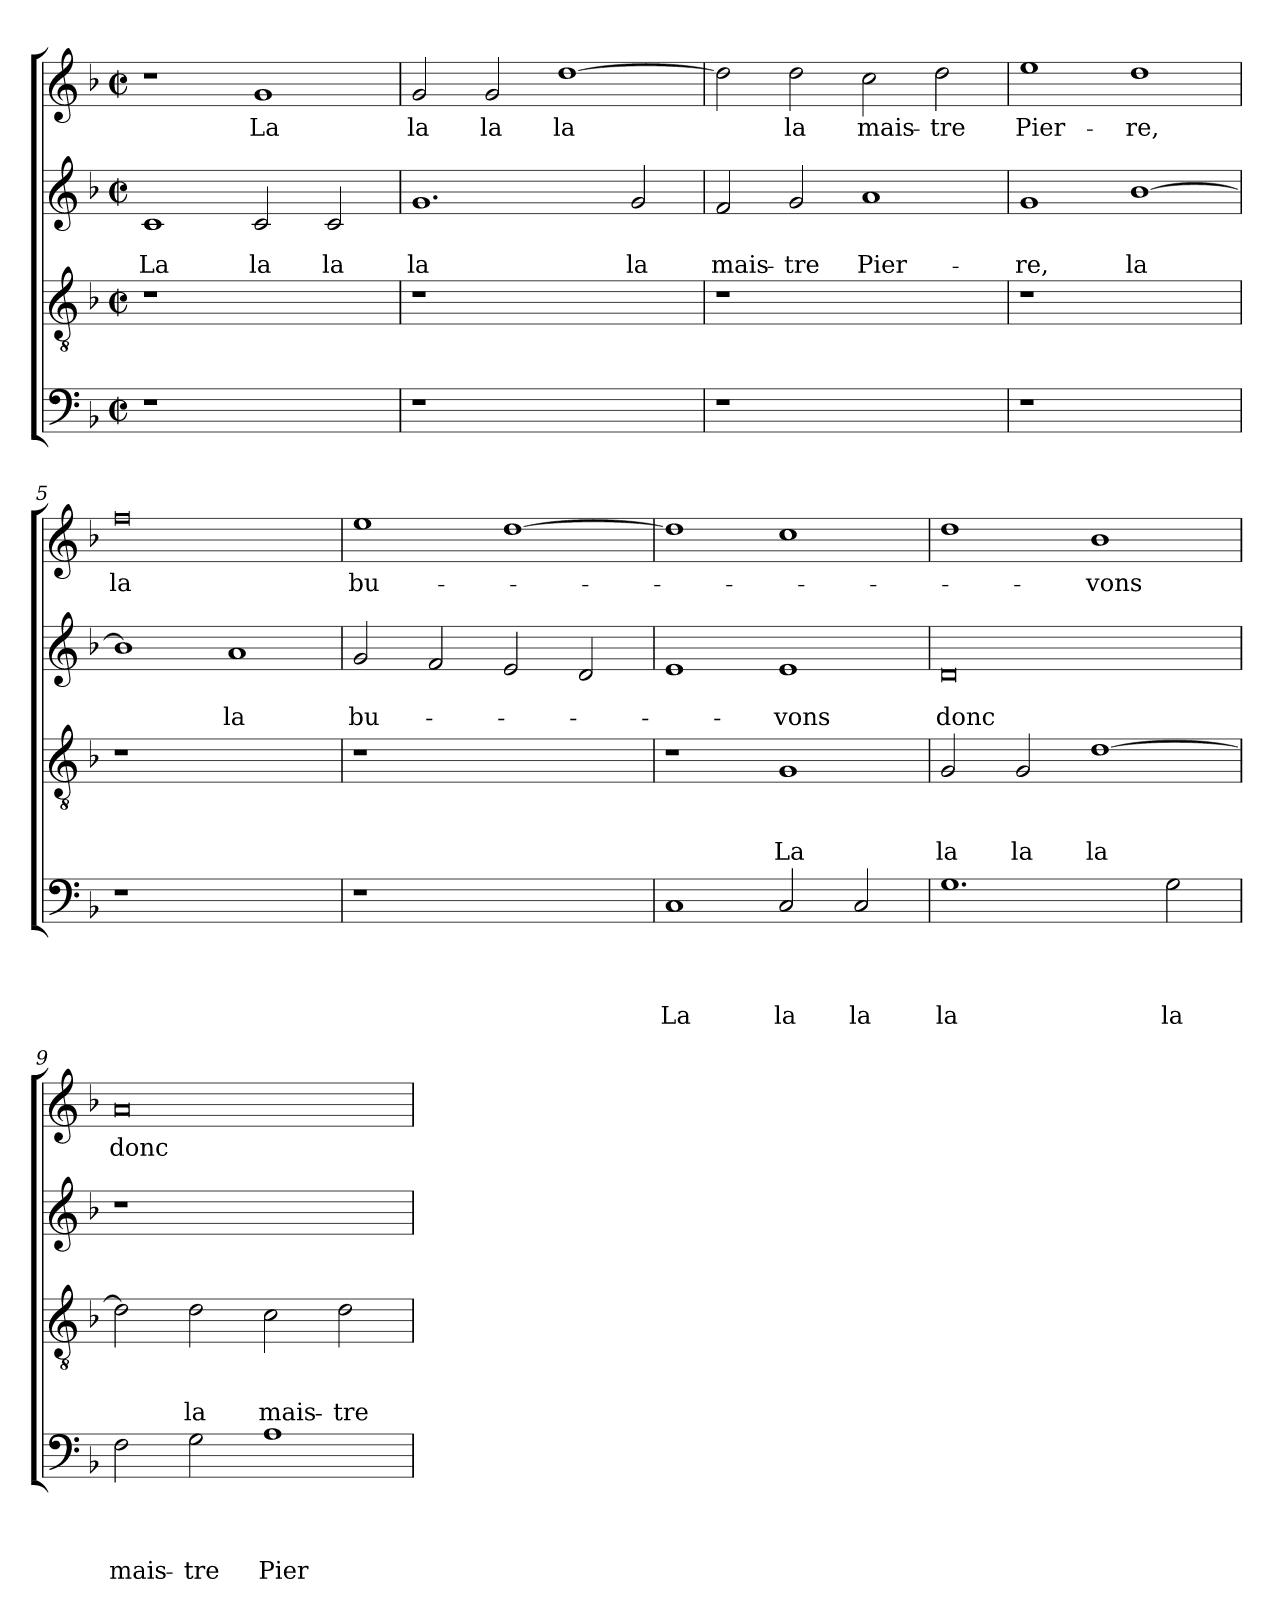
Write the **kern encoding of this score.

**kern	**text	**text	**text	**text	**kern	**text	**text	**text	**kern	**text	**text	**kern	**text
*part4	*part4	*part4	*part4	*part4	*part3	*part3	*part3	*part3	*part2	*part2	*part2	*part1	*part1
*staff4	*staff4	*staff4	*staff4	*staff4	*staff3	*staff3	*staff3	*staff3	*staff2	*staff2	*staff2	*staff1	*staff1
*clefF4	*	*	*	*	*clefGv2	*	*	*	*clefG2	*	*	*clefG2	*
*k[b-]	*	*	*	*	*k[b-]	*	*	*	*k[b-]	*	*	*k[b-]	*
*F:	*	*	*	*	*F:	*	*	*	*F:	*	*	*F:	*
*M2/2	*	*	*	*	*M2/2	*	*	*	*M2/2	*	*	*M2/2	*
*met(c|)	*	*	*	*	*met(c|)	*	*	*	*met(c|)	*	*	*met(c|)	*
=1	=1	=1	=1	=1	=1	=1	=1	=1	=1	=1	=1	=1	=1
1r	.	.	.	.	1r	.	.	.	1c	.	La	1r	.
1ryy	.	.	.	.	1ryy	.	.	.	2c/	.	la	1g	La
.	.	.	.	.	.	.	.	.	2c/	.	la	.	.
=2	=2	=2	=2	=2	=2	=2	=2	=2	=2	=2	=2	=2	=2
1r	.	.	.	.	1r	.	.	.	1.g	.	la	2g/	la
.	.	.	.	.	.	.	.	.	.	.	.	2g/	la
1ryy	.	.	.	.	1ryy	.	.	.	.	.	.	[1dd	la
.	.	.	.	.	.	.	.	.	2g/	.	la	.	.
=3	=3	=3	=3	=3	=3	=3	=3	=3	=3	=3	=3	=3	=3
1r	.	.	.	.	1r	.	.	.	2f/	.	mais-	2dd\]	.
.	.	.	.	.	.	.	.	.	2g/	.	-tre	2dd\	la
1ryy	.	.	.	.	1ryy	.	.	.	1a	.	Pier-	2cc\	mais-
.	.	.	.	.	.	.	.	.	.	.	.	2dd\	-tre
=4	=4	=4	=4	=4	=4	=4	=4	=4	=4	=4	=4	=4	=4
1r	.	.	.	.	1r	.	.	.	1g	.	-re,	1ee	Pier-
1ryy	.	.	.	.	1ryy	.	.	.	[1b-	.	la	1dd	-re,
=5	=5	=5	=5	=5	=5	=5	=5	=5	=5	=5	=5	=5	=5
1r	.	.	.	.	1r	.	.	.	1b-]	.	.	0ff	la
1ryy	.	.	.	.	1ryy	.	.	.	1a	.	la	.	.
=6	=6	=6	=6	=6	=6	=6	=6	=6	=6	=6	=6	=6	=6
1r	.	.	.	.	1r	.	.	.	2g/	.	bu-	1ee	bu-
.	.	.	.	.	.	.	.	.	2f/	.	.	.	.
1ryy	.	.	.	.	1ryy	.	.	.	2e/	.	.	[1dd	.
.	.	.	.	.	.	.	.	.	2d/	.	.	.	.
!!LO:LB:g=z
=7	=7	=7	=7	=7	=7	=7	=7	=7	=7	=7	=7	=7	=7
1C	.	.	.	La	1r	.	.	.	1e	.	.	1dd]	.
2C/	.	.	.	la	1G	.	.	La	1e	.	-vons	1cc	.
2C/	.	.	.	la	.	.	.	.	.	.	.	.	.
=8	=8	=8	=8	=8	=8	=8	=8	=8	=8	=8	=8	=8	=8
1.G	.	.	.	la	2G/	.	.	la	0d	.	donc	1dd	.
.	.	.	.	.	2G/	.	.	la	.	.	.	.	.
.	.	.	.	.	[1d	.	.	la	.	.	.	1b-	-vons
2G\	.	.	.	la	.	.	.	.	.	.	.	.	.
=9	=9	=9	=9	=9	=9	=9	=9	=9	=9	=9	=9	=9	=9
2F\	.	.	.	mais-	2d\]	.	.	.	1r	.	.	0a	donc
2G\	.	.	.	-tre	2d\	.	.	la	.	.	.	.	.
1A	.	.	.	Pier-	2c\	.	.	mais-	1ryy	.	.	.	.
.	.	.	.	.	2d\	.	.	-tre	.	.	.	.	.
=	=	=	=	=	=	=	=	=	=	=	=	=	=
*-	*-	*-	*-	*-	*-	*-	*-	*-	*-	*-	*-	*-	*-
